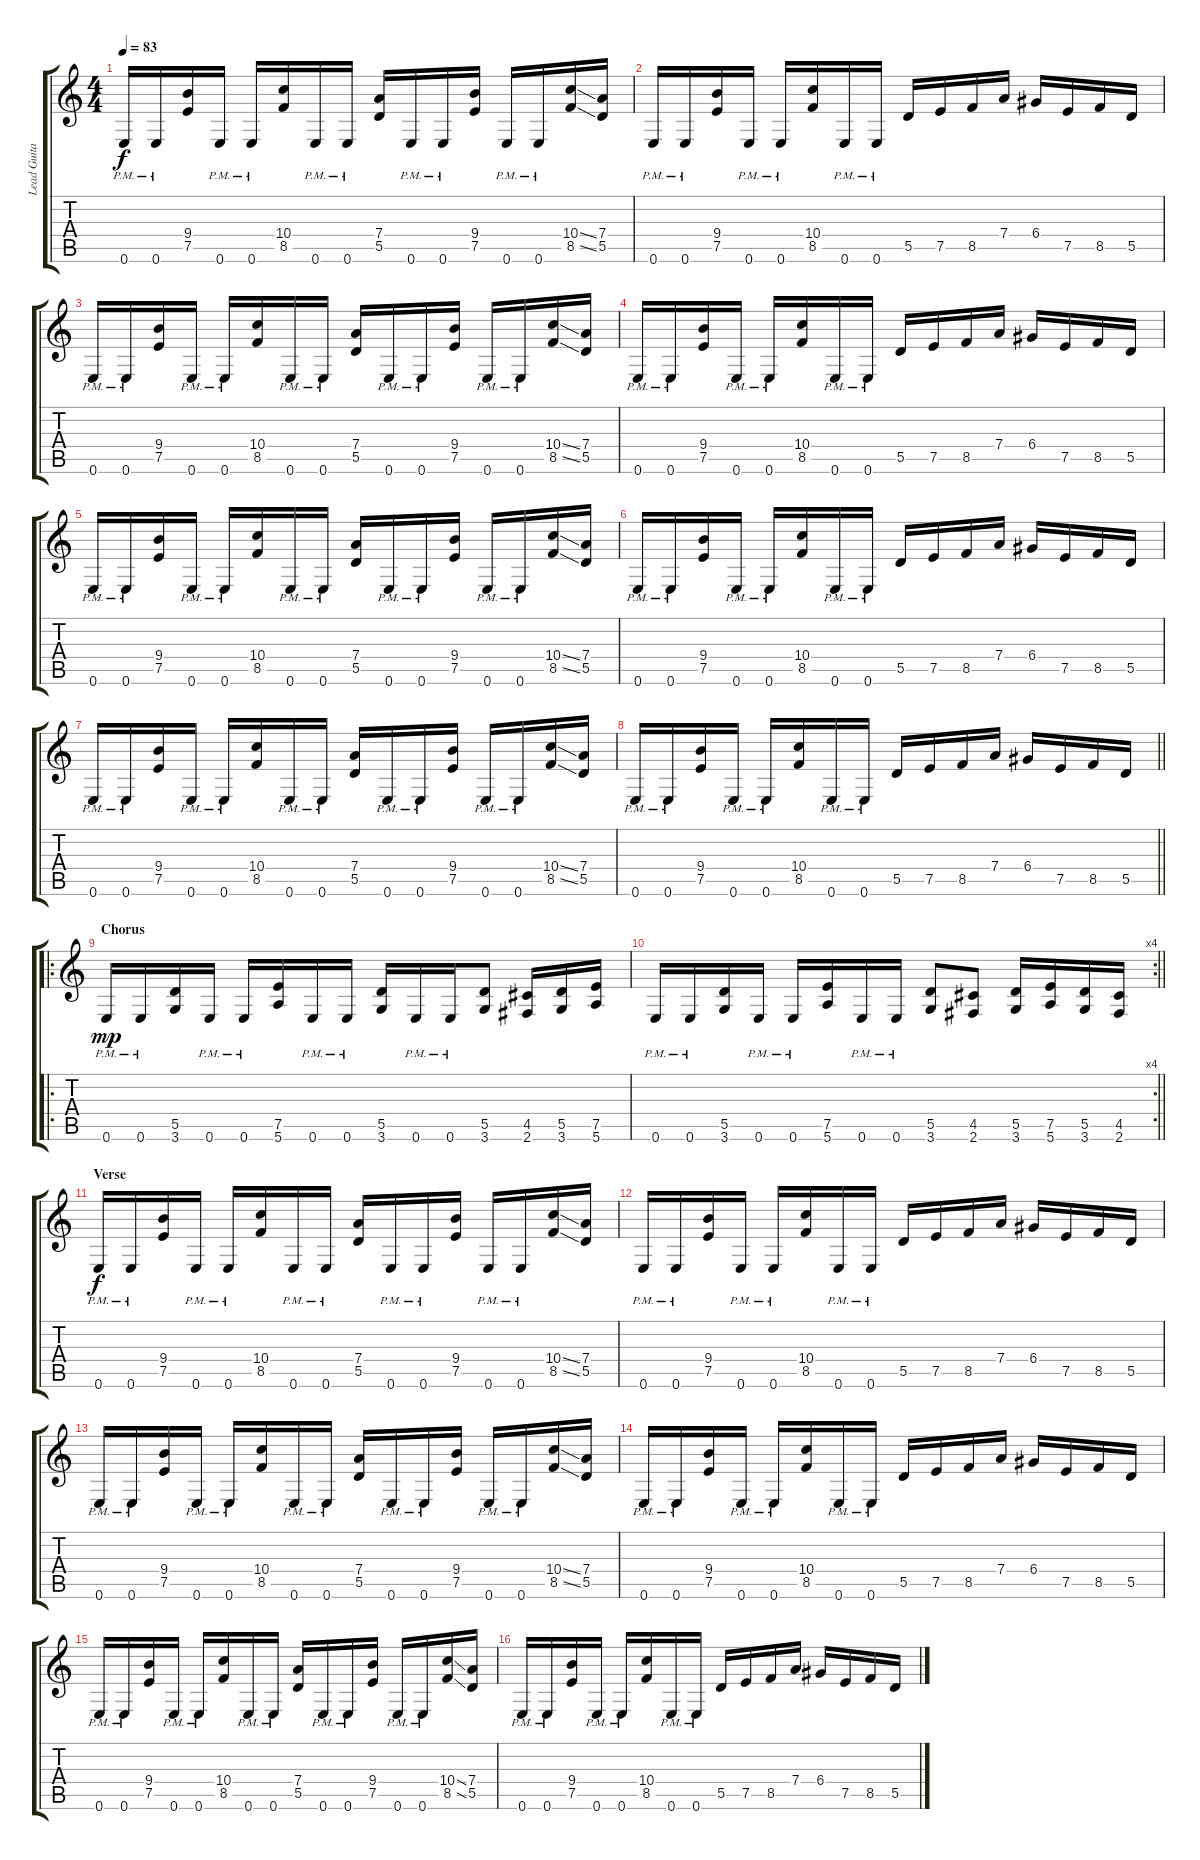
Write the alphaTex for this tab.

\track ("Lead Guitar" "Lead Guita") {instrument overdrivenguitar}
\staff {score tabs}
\tuning (E4 B3 G3 D3 A2 E2) {hide}
\ts (4 4)
\tempo 83
\clef g2
\ks aminor
0.6{pm}.16{dy f} 0.6{pm}.16 (9.4 7.5).16 0.6{pm}.16 0.6{pm}.16 (10.4 8.5).16 0.6{pm}.16 0.6{pm}.16 (7.4 5.5).16 0.6{pm}.16 0.6{pm}.16 (9.4 7.5).16 0.6{pm}.16 0.6{pm}.16 (10.4{ss} 8.5{ss}).16 (7.4 5.5).16 |
0.6{pm}.16 0.6{pm}.16 (9.4 7.5).16 0.6{pm}.16 0.6{pm}.16 (10.4 8.5).16 0.6{pm}.16 0.6{pm}.16 5.5.16 7.5.16 8.5.16 7.4.16 6.4.16 7.5.16 8.5.16 5.5.16 |
0.6{pm}.16 0.6{pm}.16 (9.4 7.5).16 0.6{pm}.16 0.6{pm}.16 (10.4 8.5).16 0.6{pm}.16 0.6{pm}.16 (7.4 5.5).16 0.6{pm}.16 0.6{pm}.16 (9.4 7.5).16 0.6{pm}.16 0.6{pm}.16 (10.4{ss} 8.5{ss}).16 (7.4 5.5).16 |
0.6{pm}.16 0.6{pm}.16 (9.4 7.5).16 0.6{pm}.16 0.6{pm}.16 (10.4 8.5).16 0.6{pm}.16 0.6{pm}.16 5.5.16 7.5.16 8.5.16 7.4.16 6.4.16 7.5.16 8.5.16 5.5.16 |
0.6{pm}.16 0.6{pm}.16 (9.4 7.5).16 0.6{pm}.16 0.6{pm}.16 (10.4 8.5).16 0.6{pm}.16 0.6{pm}.16 (7.4 5.5).16 0.6{pm}.16 0.6{pm}.16 (9.4 7.5).16 0.6{pm}.16 0.6{pm}.16 (10.4{ss} 8.5{ss}).16 (7.4 5.5).16 |
0.6{pm}.16 0.6{pm}.16 (9.4 7.5).16 0.6{pm}.16 0.6{pm}.16 (10.4 8.5).16 0.6{pm}.16 0.6{pm}.16 5.5.16 7.5.16 8.5.16 7.4.16 6.4.16 7.5.16 8.5.16 5.5.16 |
0.6{pm}.16 0.6{pm}.16 (9.4 7.5).16 0.6{pm}.16 0.6{pm}.16 (10.4 8.5).16 0.6{pm}.16 0.6{pm}.16 (7.4 5.5).16 0.6{pm}.16 0.6{pm}.16 (9.4 7.5).16 0.6{pm}.16 0.6{pm}.16 (10.4{ss} 8.5{ss}).16 (7.4 5.5).16 |
\barLineRight lightlight
0.6{pm}.16 0.6{pm}.16 (9.4 7.5).16 0.6{pm}.16 0.6{pm}.16 (10.4 8.5).16 0.6{pm}.16 0.6{pm}.16 5.5.16 7.5.16 8.5.16 7.4.16 6.4.16 7.5.16 8.5.16 5.5.16 |
\ro
\section ("" "Chorus")
0.6{pm}.16{dy mp volume 10} 0.6{pm}.16 (5.5 3.6).16 0.6{pm}.16 0.6{pm}.16 (7.5 5.6).16 0.6{pm}.16 0.6{pm}.16 (5.5 3.6).16 0.6{pm}.16 0.6{pm}.16 (5.5 3.6).8 (4.5 2.6).16 (5.5 3.6).16 (7.5 5.6).16 |
\rc 4
\barLineRight lightlight
0.6{pm}.16 0.6{pm}.16 (5.5 3.6).16 0.6{pm}.16 0.6{pm}.16 (7.5 5.6).16 0.6{pm}.16 0.6{pm}.16 (5.5 3.6).8 (4.5 2.6).8 (5.5 3.6).16 (7.5 5.6).16 (5.5 3.6).16 (4.5 2.6).16 |
\section ("" "Verse")
0.6{pm}.16{dy f volume 10} 0.6{pm}.16 (9.4 7.5).16 0.6{pm}.16 0.6{pm}.16 (10.4 8.5).16 0.6{pm}.16 0.6{pm}.16 (7.4 5.5).16 0.6{pm}.16 0.6{pm}.16 (9.4 7.5).16 0.6{pm}.16 0.6{pm}.16 (10.4{ss} 8.5{ss}).16 (7.4 5.5).16 |
0.6{pm}.16 0.6{pm}.16 (9.4 7.5).16 0.6{pm}.16 0.6{pm}.16 (10.4 8.5).16 0.6{pm}.16 0.6{pm}.16 5.5.16 7.5.16 8.5.16 7.4.16 6.4.16 7.5.16 8.5.16 5.5.16 |
0.6{pm}.16 0.6{pm}.16 (9.4 7.5).16 0.6{pm}.16 0.6{pm}.16 (10.4 8.5).16 0.6{pm}.16 0.6{pm}.16 (7.4 5.5).16 0.6{pm}.16 0.6{pm}.16 (9.4 7.5).16 0.6{pm}.16 0.6{pm}.16 (10.4{ss} 8.5{ss}).16 (7.4 5.5).16 |
0.6{pm}.16 0.6{pm}.16 (9.4 7.5).16 0.6{pm}.16 0.6{pm}.16 (10.4 8.5).16 0.6{pm}.16 0.6{pm}.16 5.5.16 7.5.16 8.5.16 7.4.16 6.4.16 7.5.16 8.5.16 5.5.16 |
0.6{pm}.16 0.6{pm}.16 (9.4 7.5).16 0.6{pm}.16 0.6{pm}.16 (10.4 8.5).16 0.6{pm}.16 0.6{pm}.16 (7.4 5.5).16 0.6{pm}.16 0.6{pm}.16 (9.4 7.5).16 0.6{pm}.16 0.6{pm}.16 (10.4{ss} 8.5{ss}).16 (7.4 5.5).16 |
0.6{pm}.16 0.6{pm}.16 (9.4 7.5).16 0.6{pm}.16 0.6{pm}.16 (10.4 8.5).16 0.6{pm}.16 0.6{pm}.16 5.5.16 7.5.16 8.5.16 7.4.16 6.4.16 7.5.16 8.5.16 5.5.16
